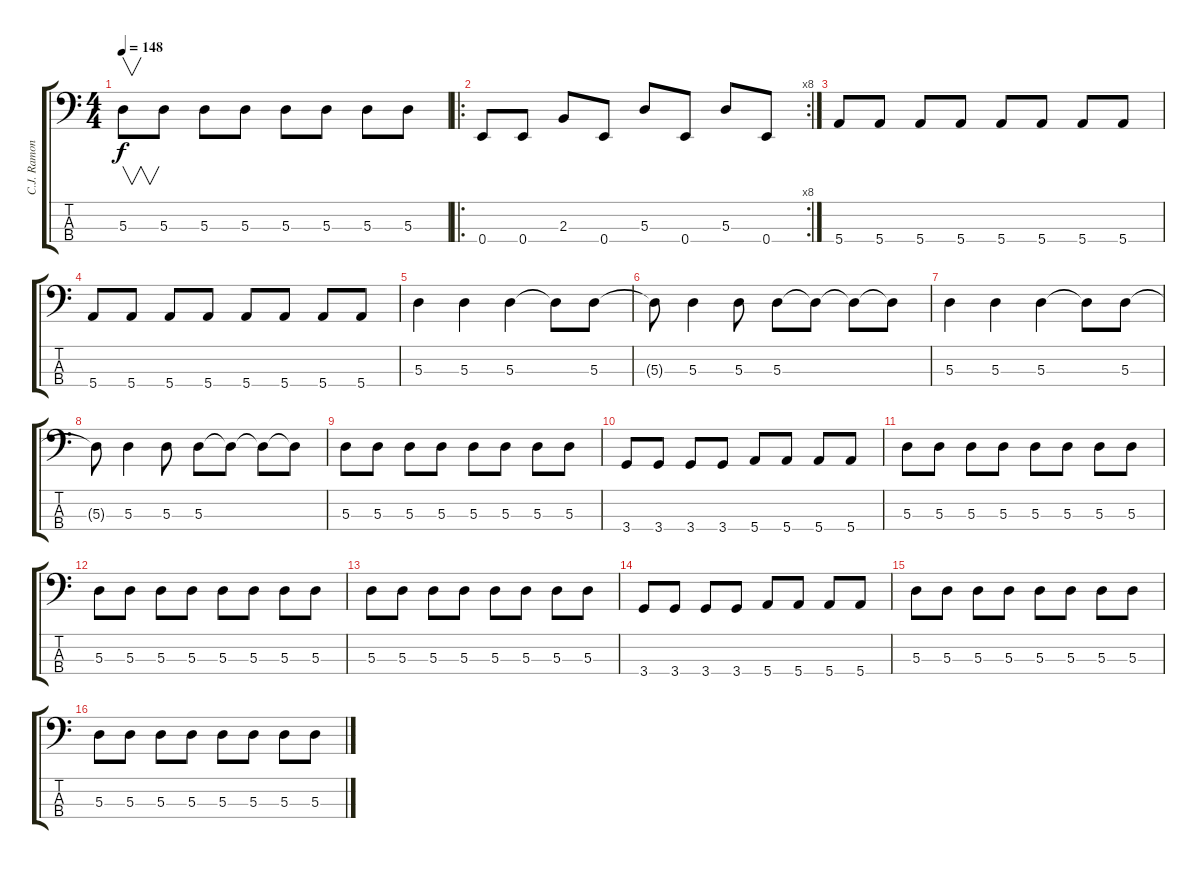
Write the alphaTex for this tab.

\track ("C.J. Ramone" "C.J. Ramon") {instrument electricbasspick}
\staff {score tabs}
\tuning (G2 D2 A1 E1) {hide}
\ts (4 4)
\tempo 148
\clef f4
\ks c
5.3.8{v dy f instrument electricbasspick} 5.3.8 5.3.8 5.3.8 5.3.8 5.3.8 5.3.8 5.3.8 |
\ro
\rc 8
0.4.8 0.4.8 2.3.8 0.4.8 5.3.8 0.4.8 5.3.8 0.4.8 |
5.4.8 5.4.8 5.4.8 5.4.8 5.4.8 5.4.8 5.4.8 5.4.8 |
5.4.8 5.4.8 5.4.8 5.4.8 5.4.8 5.4.8 5.4.8 5.4.8 |
5.3.4 5.3.4 5.3.4 5.3{t}.8 5.3.8 |
5.3{t}.8 5.3.4 5.3.8 5.3.8 5.3{t}.8 5.3{t}.8 5.3{t}.8 |
5.3.4 5.3.4 5.3.4 5.3{t}.8 5.3.8 |
5.3{t}.8 5.3.4 5.3.8 5.3.8 5.3{t}.8 5.3{t}.8 5.3{t}.8 |
5.3.8 5.3.8 5.3.8 5.3.8 5.3.8 5.3.8 5.3.8 5.3.8 |
3.4.8 3.4.8 3.4.8 3.4.8 5.4.8 5.4.8 5.4.8 5.4.8 |
5.3.8 5.3.8 5.3.8 5.3.8 5.3.8 5.3.8 5.3.8 5.3.8 |
5.3.8 5.3.8 5.3.8 5.3.8 5.3.8 5.3.8 5.3.8 5.3.8 |
5.3.8 5.3.8 5.3.8 5.3.8 5.3.8 5.3.8 5.3.8 5.3.8 |
3.4.8 3.4.8 3.4.8 3.4.8 5.4.8 5.4.8 5.4.8 5.4.8 |
5.3.8 5.3.8 5.3.8 5.3.8 5.3.8 5.3.8 5.3.8 5.3.8 |
5.3.8 5.3.8 5.3.8 5.3.8 5.3.8 5.3.8 5.3.8 5.3.8
